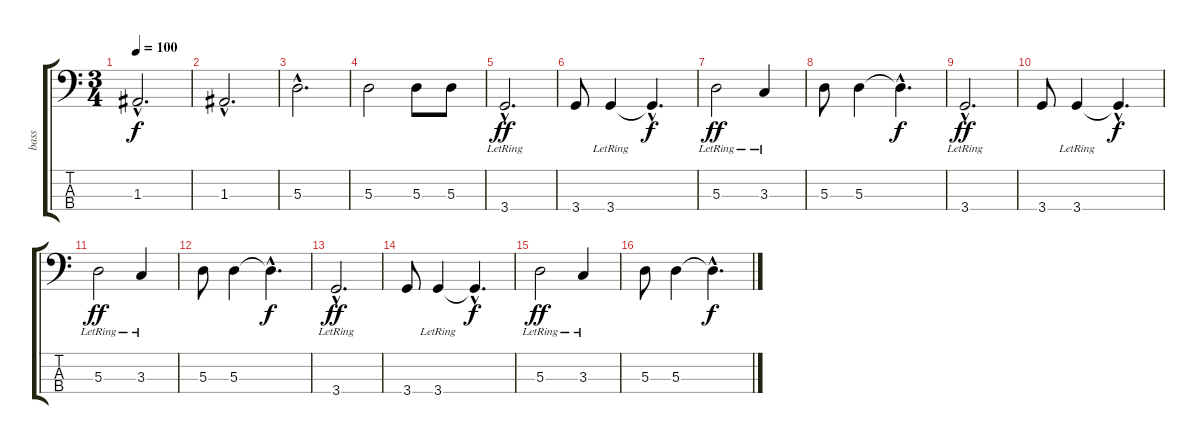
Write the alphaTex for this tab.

\track ("bass" "bass") {instrument electricbassfinger}
\staff {score tabs}
\tuning (G2 D2 A1 E1) {hide}
\ts (3 4)
\tempo 100
\clef f4
\ks c
1.3{hac}.2{d dy f} |
1.3{hac}.2{d} |
5.3{hac}.2{d} |
5.3.2 5.3.8 5.3.8 |
3.4{hac lr}.2{d dy ff} |
3.4.8 3.4{lr}.4 3.4{hac t}.4{d dy f} |
5.3{lr}.2{dy ff} 3.3{lr}.4 |
5.3.8 5.3.4 5.3{hac t}.4{d dy f} |
3.4{hac lr}.2{d dy ff} |
3.4.8 3.4{lr}.4 3.4{hac t}.4{d dy f} |
5.3{lr}.2{dy ff} 3.3{lr}.4 |
5.3.8 5.3.4 5.3{hac t}.4{d dy f} |
3.4{hac lr}.2{d dy ff} |
3.4.8 3.4{lr}.4 3.4{hac t}.4{d dy f} |
5.3{lr}.2{dy ff} 3.3{lr}.4 |
5.3.8 5.3.4 5.3{hac t}.4{d dy f}
